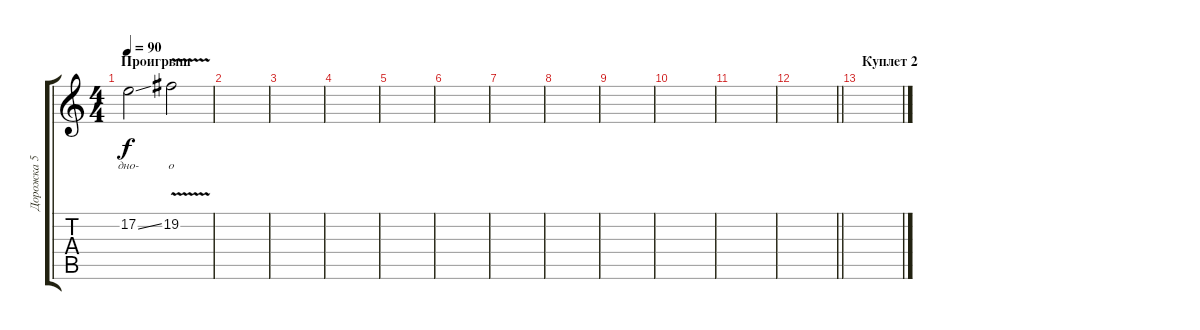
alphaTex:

\track ("Дорожка 5" "Дорожка 5") {instrument altosax}
\staff {score tabs}
\tuning (E4 B3 G3 D3 A2 E2) {hide}
\ts (4 4)
\section ("" "Проигрыш")
\tempo 90
\clef g2
\ks c
17.2{ss}.2{lyrics (0 "дно-") lyrics (1 "") lyrics (2 "") lyrics (3 "") lyrics (4 "") dy f} 19.2{v}.2{lyrics (0 "о") lyrics (1 "") lyrics (2 "") lyrics (3 "") lyrics (4 "")} |
|
|
|
|
|
|
|
|
|
|
\barLineRight lightlight
|
\section ("" "Куплет 2")
